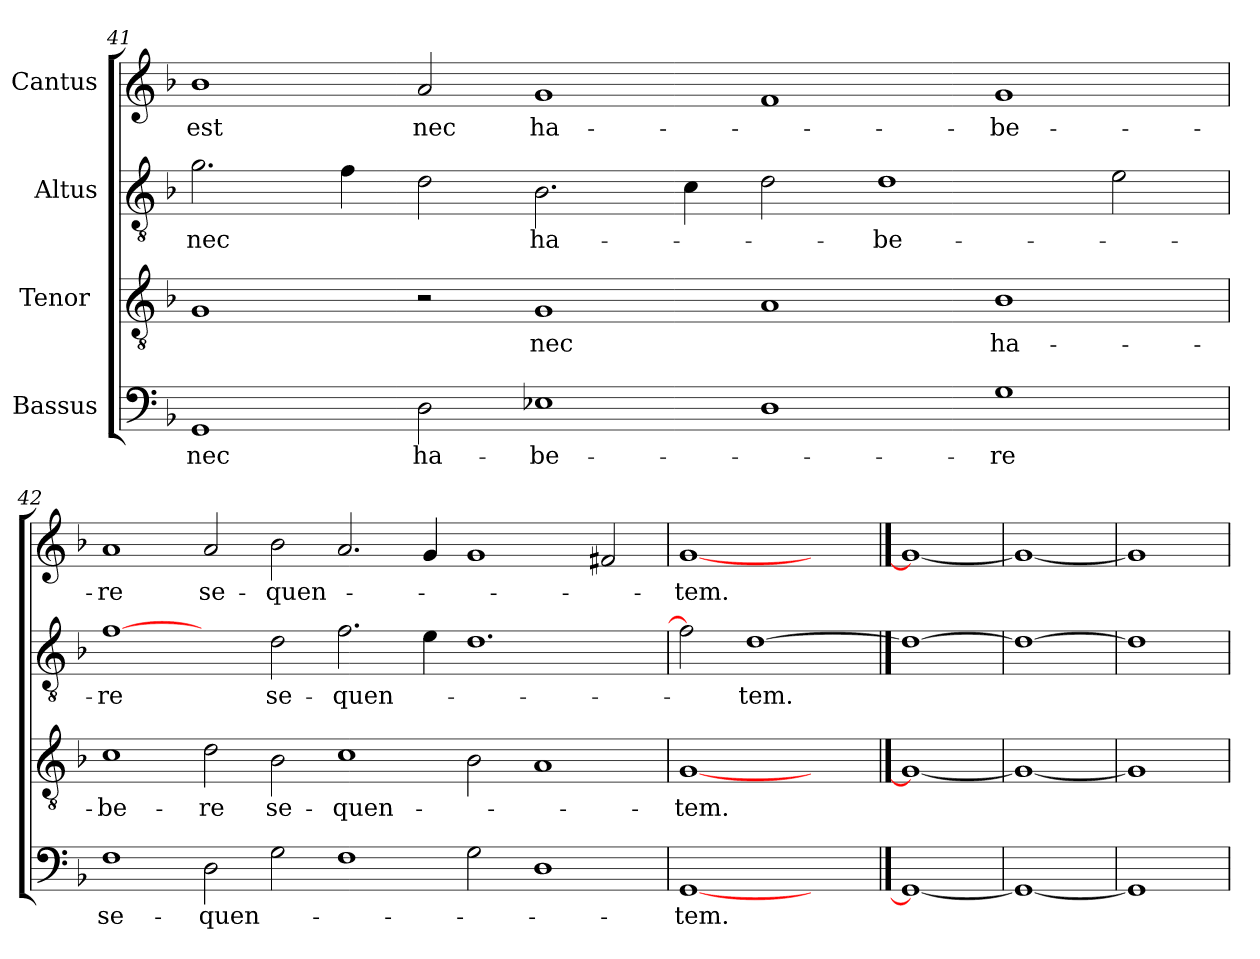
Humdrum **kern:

**kern	**text	**kern	**text	**kern	**text	**kern	**text
*part4	*part4	*part3	*part3	*part2	*part2	*part1	*part1
*staff4	*staff4	*staff3	*staff3	*staff2	*staff2	*staff1	*staff1
*I"Bassus	*	*I"Tenor 	*	*I"Altus	*	*I"Cantus	*
*clefF4	*	*clefGv2	*	*clefGv2	*	*clefG2	*
*k[b-]	*	*k[b-]	*	*k[b-]	*	*k[b-]	*
*F:	*	*F:	*	*F:	*	*F:	*
=41	=41	=41	=41	=41	=41	=41	=41
1GG/	nec	1G/	.	2.g\	nec	1b-\	est
.	.	.	.	4f\	.	.	.
2D\	ha-	2r	.	2d\	.	2a/	nec
1E-X\	-be-	1G/	nec	2.B-\	ha-	1g/	ha-
.	.	.	.	4c\	.	.	.
1D\	.	1A/	.	2d\	.	1f/	.
.	.	.	.	1d\	-be-	.	.
1G\	-re	1B-\	ha-	.	.	1g/	-be-
.	.	.	.	2e\	.	.	.
=42	=42	=42	=42	=42	=42	=42	=42
1F\	se-	1c\	-be-	[1f\	-re	1a/	-re
2D\	-quen-	2d\	-re	2ryy	.	2a/	se-
2G\	.	2B-\	se-	2d\	se-	2b-\	-quen-
1F\	.	1c\	-quen-	2.f\	-quen-	2.a/	.
.	.	.	.	4e\	.	4g/	.
2G\	.	2B-\	.	1.d\	.	1g/	.
1D\	.	1A/	.	.	.	.	.
.	.	.	.	.	.	2f#X/	.
=43	=43	=43	=43	=43	=43	=43	=43
[1GG/	-tem.	[1G/	-tem.	2f\]	.	[1g/	-tem.
.	.	.	.	[1d\	-tem.	.	.
2ryy	.	2ryy	.	.	.	2ryy	.
==44	==44	==44	==44	==44	==44	==44	==44
1GG/_	.	1G/_	.	1d\_	.	1g/_	.
=45	=45	=45	=45	=45	=45	=45	=45
1GG/_	.	1G/_	.	1d\_	.	1g/_	.
=46	=46	=46	=46	=46	=46	=46	=46
1GG/]	.	1G/]	.	1d\]	.	1g/]	.
=	=	=	=	=	=	=	=
*-	*-	*-	*-	*-	*-	*-	*-
